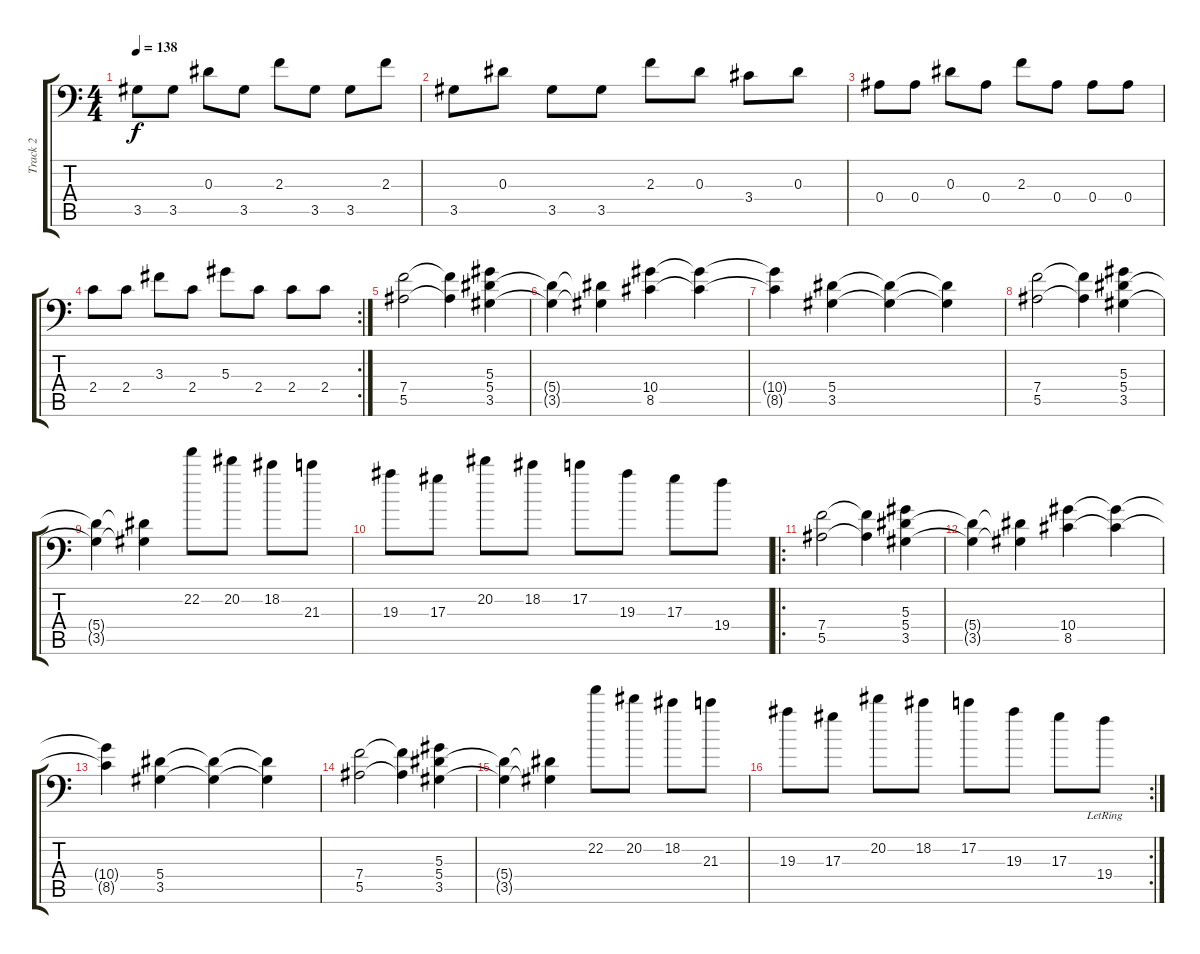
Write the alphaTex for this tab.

\track ("Track 2" "Track 2") {instrument distortionguitar}
\staff {score tabs}
\tuning (C4 G3 Eb3 Bb2 F2 Bb1) {hide}
\ts (4 4)
\tempo 138
\clef f4
\ks c
3.5.8{dy f} 3.5.8 0.3.8 3.5.8 2.3.8 3.5.8 3.5.8 2.3.8 |
3.5.8 0.3.8 3.5.8 3.5.8 2.3.8 0.3.8 3.4.8 0.3.8 |
0.4.8 0.4.8 0.3.8 0.4.8 2.3.8 0.4.8 0.4.8 0.4.8 |
\rc 2
2.4.8 2.4.8 3.3.8 2.4.8 5.3.8 2.4.8 2.4.8 2.4.8 |
(7.4 5.5).2 (7.4{t} 5.5{t}).4 (5.3 5.4 3.5).4 |
(5.4{t} 3.5{t}).4 (5.4{t} 3.5{t}).4 (10.4 8.5).4 (10.4{t} 8.5{t}).4 |
(10.4{t} 8.5{t}).4 (5.4 3.5).4 (5.4{t} 3.5{t}).4 (5.4{t} 3.5{t}).4 |
(7.4 5.5).2 (7.4{t} 5.5{t}).4 (5.3 5.4 3.5).4 |
(5.4{t} 3.5{t}).4 (5.4{t} 3.5{t}).4 22.2.8 20.2.8 18.2.8 21.3.8 |
19.3.8 17.3.8 20.2.8 18.2.8 17.2.8 19.3.8 17.3.8 19.4.8 |
\ro
(7.4 5.5).2 (7.4{t} 5.5{t}).4 (5.3 5.4 3.5).4 |
(5.4{t} 3.5{t}).4 (5.4{t} 3.5{t}).4 (10.4 8.5).4 (10.4{t} 8.5{t}).4 |
(10.4{t} 8.5{t}).4 (5.4 3.5).4 (5.4{t} 3.5{t}).4 (5.4{t} 3.5{t}).4 |
(7.4 5.5).2 (7.4{t} 5.5{t}).4 (5.3 5.4 3.5).4 |
(5.4{t} 3.5{t}).4 (5.4{t} 3.5{t}).4 22.2.8 20.2.8 18.2.8 21.3.8 |
\rc 2
19.3.8 17.3.8 20.2.8 18.2.8 17.2.8 19.3.8 17.3.8 19.4{lr}.8
